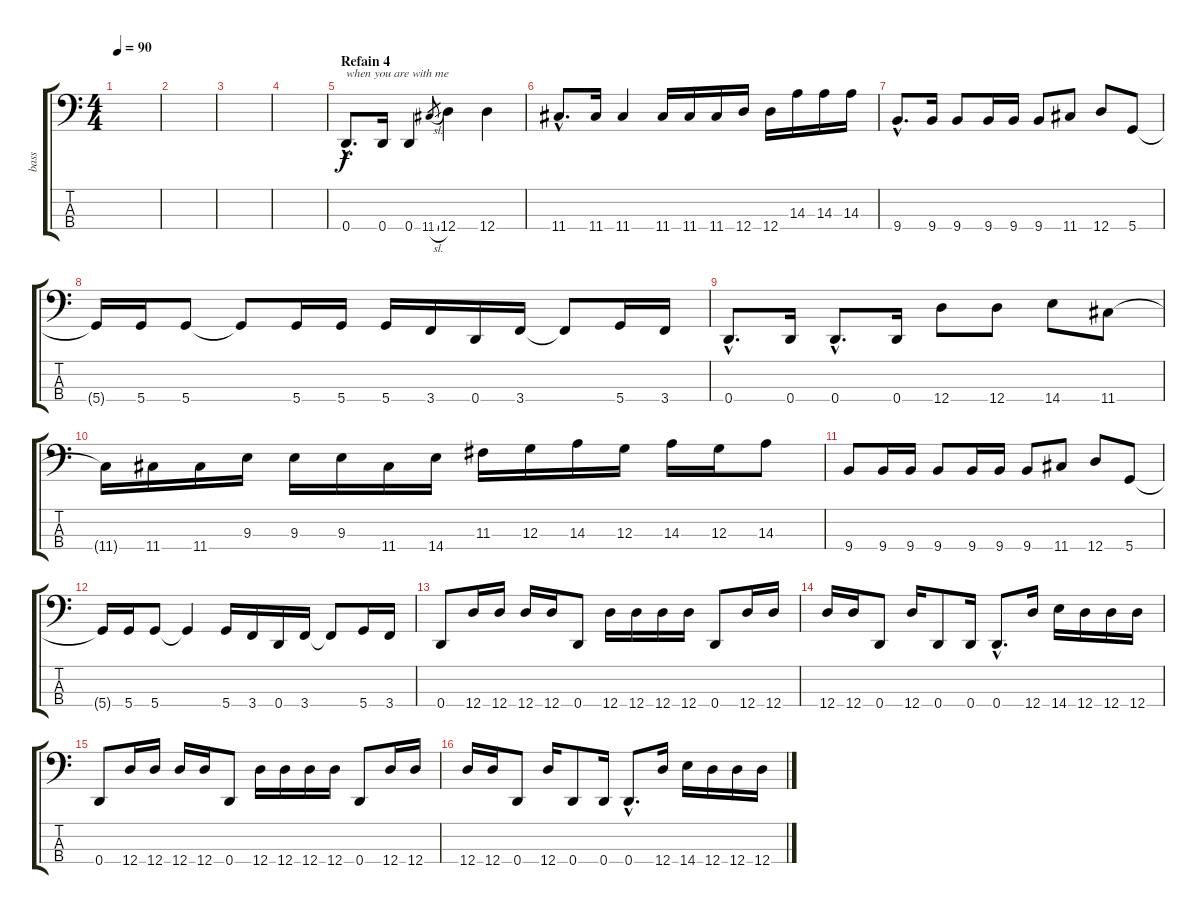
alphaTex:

\track ("bass" "bass") {instrument electricbassfinger}
\staff {score tabs}
\tuning (F2 C2 G1 D1) {hide}
\ts (4 4)
\tempo 90
\clef f4
\ks c
|
|
|
|
\section ("" "Refain 4")
0.4{hac}.8{d txt "when you are with me"} 0.4.16 0.4.4 11.4{sl}.8{gr} 12.4.4 12.4.4 |
11.4{hac}.8{d} 11.4.16 11.4.4 11.4.16 11.4.16 11.4.16 12.4.16 12.4.16 14.3.16 14.3.16 14.3.16 |
9.4{hac}.8{d} 9.4.16 9.4.8 9.4.16 9.4.16 9.4.8 11.4.8 12.4.8 5.4.8 |
5.4{t}.16 5.4.16 5.4.8 5.4{t}.8 5.4.16 5.4.16 5.4.16 3.4.16 0.4.16 3.4.16 3.4{t}.8 5.4.16 3.4.16 |
0.4{hac}.8{d} 0.4.16 0.4{hac}.8{d} 0.4.16 12.4.8 12.4.8 14.4.8 11.4.8 |
11.4{t}.16 11.4.16 11.4.16 9.3.16 9.3.16 9.3.16 11.4.16 14.4.16 11.3.16 12.3.16 14.3.16 12.3.16 14.3.16 12.3.16 14.3.8 |
9.4.8 9.4.16 9.4.16 9.4.8 9.4.16 9.4.16 9.4.8 11.4.8 12.4.8 5.4.8 |
5.4{t}.16 5.4.16 5.4.8 5.4{t}.4 5.4.16 3.4.16 0.4.16 3.4.16 3.4{t}.8 5.4.16 3.4.16 |
0.4.8 12.4.16 12.4.16 12.4.16 12.4.16 0.4.8 12.4.16 12.4.16 12.4.16 12.4.16 0.4.8 12.4.16 12.4.16 |
12.4.16 12.4.16 0.4.8 12.4.16 0.4.8 0.4.16 0.4{hac}.8{d} 12.4.16 14.4.16 12.4.16 12.4.16 12.4.16 |
0.4.8 12.4.16 12.4.16 12.4.16 12.4.16 0.4.8 12.4.16 12.4.16 12.4.16 12.4.16 0.4.8 12.4.16 12.4.16 |
12.4.16 12.4.16 0.4.8 12.4.16 0.4.8 0.4.16 0.4{hac}.8{d} 12.4.16 14.4.16 12.4.16 12.4.16 12.4.16
